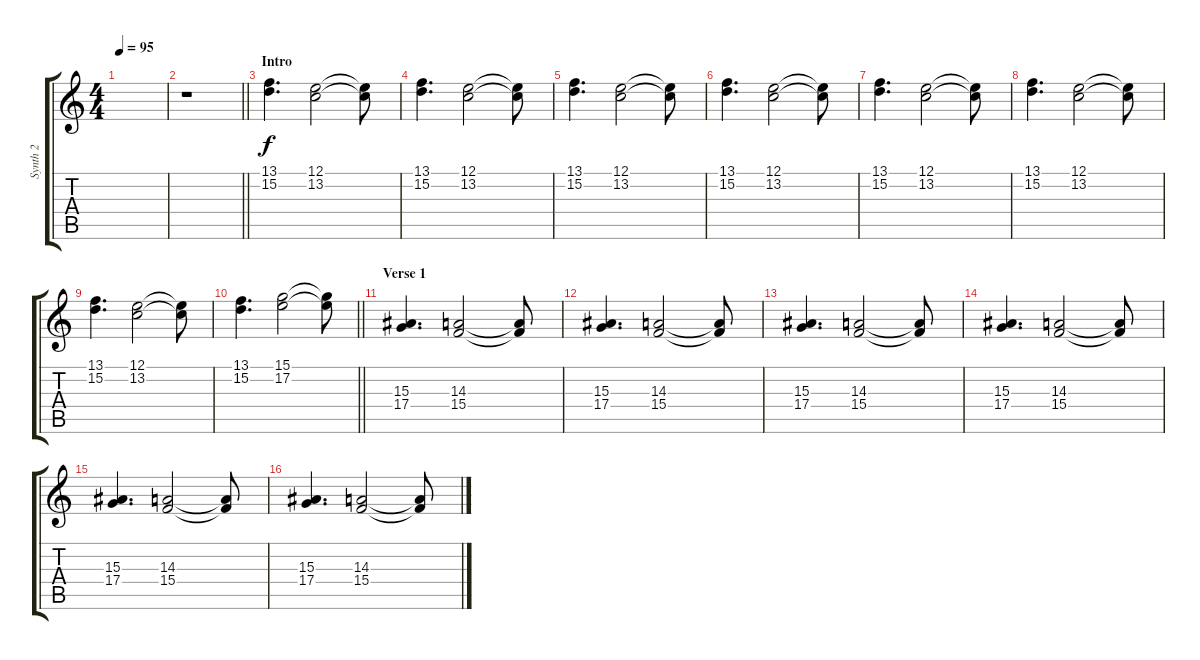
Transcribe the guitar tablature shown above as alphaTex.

\track ("Synth 2" "Synth 2") {instrument synthbrass2}
\staff {score tabs}
\tuning (E4 B3 G3 D3 A2 E2) {hide}
\ts (4 4)
\tempo 95
\clef g2
\ks c
|
\barLineRight lightlight
r.1 |
\section ("" "Intro")
(13.1 15.2).4{d} (12.1 13.2).2 (12.1{t} 13.2{t}).8 |
(13.1 15.2).4{d} (12.1 13.2).2 (12.1{t} 13.2{t}).8 |
(13.1 15.2).4{d} (12.1 13.2).2 (12.1{t} 13.2{t}).8 |
(13.1 15.2).4{d} (12.1 13.2).2 (12.1{t} 13.2{t}).8 |
(13.1 15.2).4{d} (12.1 13.2).2 (12.1{t} 13.2{t}).8 |
(13.1 15.2).4{d} (12.1 13.2).2 (12.1{t} 13.2{t}).8 |
(13.1 15.2).4{d} (12.1 13.2).2 (12.1{t} 13.2{t}).8 |
\barLineRight lightlight
(13.1 15.2).4{d} (15.1 17.2).2 (15.1{t} 17.2{t}).8 |
\section ("" "Verse 1")
(15.3 17.4).4{d} (14.3 15.4).2 (14.3{t} 15.4{t}).8 |
(15.3 17.4).4{d} (14.3 15.4).2 (14.3{t} 15.4{t}).8 |
(15.3 17.4).4{d} (14.3 15.4).2 (14.3{t} 15.4{t}).8 |
(15.3 17.4).4{d} (14.3 15.4).2 (14.3{t} 15.4{t}).8 |
(15.3 17.4).4{d} (14.3 15.4).2 (14.3{t} 15.4{t}).8 |
(15.3 17.4).4{d} (14.3 15.4).2 (14.3{t} 15.4{t}).8
